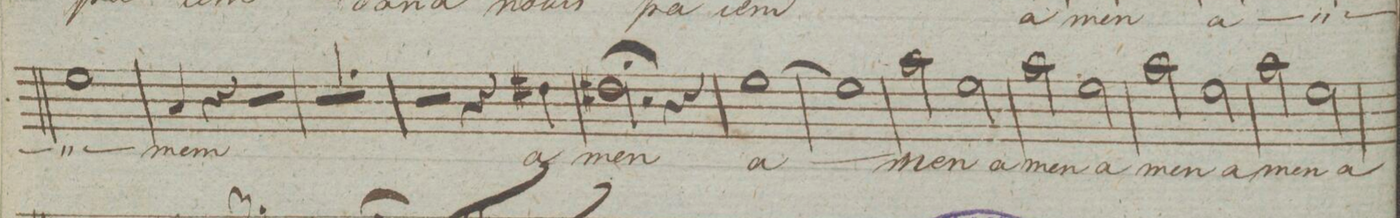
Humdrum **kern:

**kern	**text	**dynam
*I"Baſso.	*	*
*clefF4	*	*
*k[]	*	*
*met(c|)	*	*
*M2/2	*	*
1G\	.	.
=80	=80	=80
4C/	-men	.
4r	.	.
2r	.	.
=81	=81	=81
1r	.	.
=82	=82	=82
2r	.	.
4r	.	.
4F#X\	a-	.
=83	=83	=83
2.F#X;\	-men	.
4r	.	.
=84	=84	=84
[1G\	a-	.
=85	=85	=85
1G\]	.	.
=86	=86	=86
2c\	-men	.
2G\	a-	.
=87	=87	=87
2c\	-men	.
2G\	a-	.
=88	=88	=88
2c\	-men	.
2G\	a-	.
=89	=89	=89
2c\	-men	.
2G\	a-	.
=90	=90	=90
*-	*-	*-
